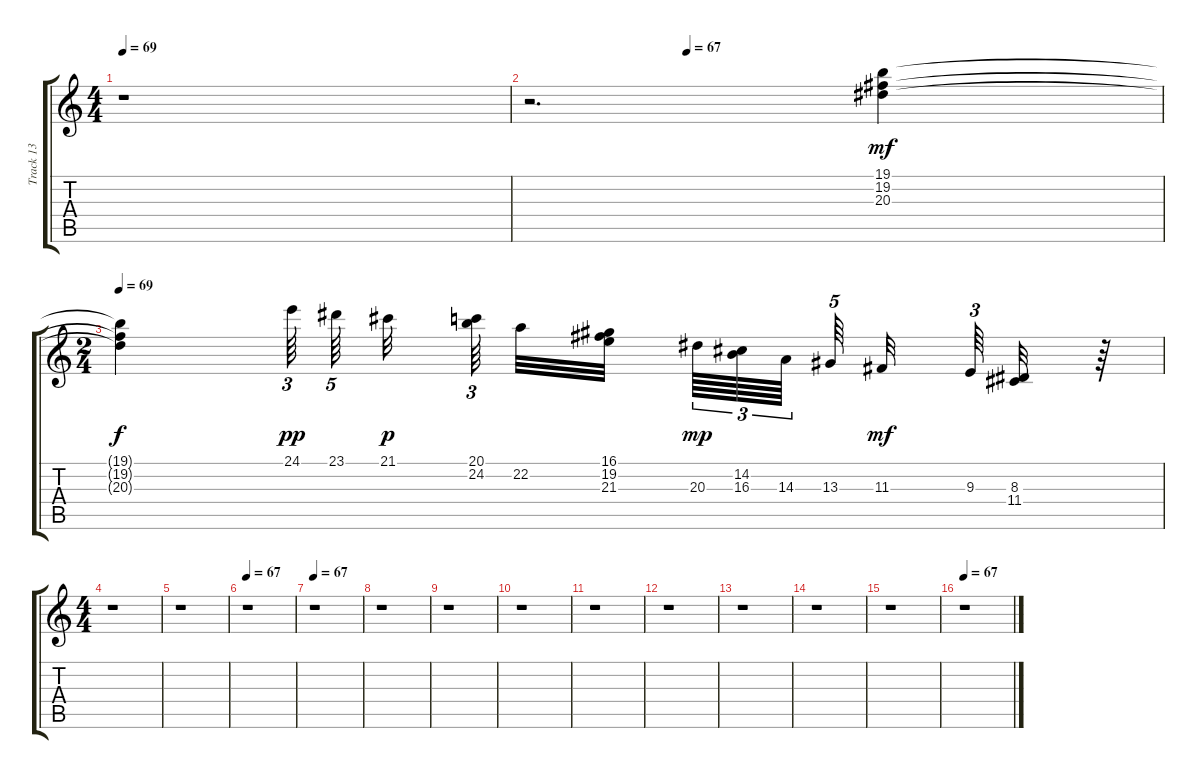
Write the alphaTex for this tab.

\track ("Track 13" "Track 13") {instrument rockorgan}
\staff {score tabs}
\tuning (E4 B3 G3 D3 A2 E2) {hide}
\ts (4 4)
\tempo 69
\clef g2
\ks c
r.1{dy f} |
\tempo (67 0.25)
r.2{d} (19.1 19.2 20.3).4{dy mf volume 14} |
\ts (2 4)
\tempo 69
(19.1{t} 19.2{t} 20.3{t}).4{dy f} 24.1.64{tu (3 2) dy pp} 23.1.64{tu (5 4) beam splitsecondary} 21.1.32{dy p beam splitsecondary} (20.1 24.2).64{tu (3 2) beam splitsecondary} 22.2.32 (16.1 19.2 21.3).32{beam splitsecondary} 20.3.64{tu (3 2) dy mp} (14.2 16.3).64{tu (3 2)} 14.3.64{tu (3 2) beam splitsecondary} 13.3.64{tu (5 4) beam splitsecondary} 11.3.32{dy mf beam splitsecondary} 9.3.64{tu (3 2)} (8.3 11.4).32 r.64 |
\ts (4 4)
r.1 |
r.1 |
\tempo 67
r.1 |
\tempo 67
r.1 |
r.1 |
r.1 |
r.1 |
r.1 |
r.1 |
r.1 |
r.1 |
r.1 |
\tempo 67
r.1
